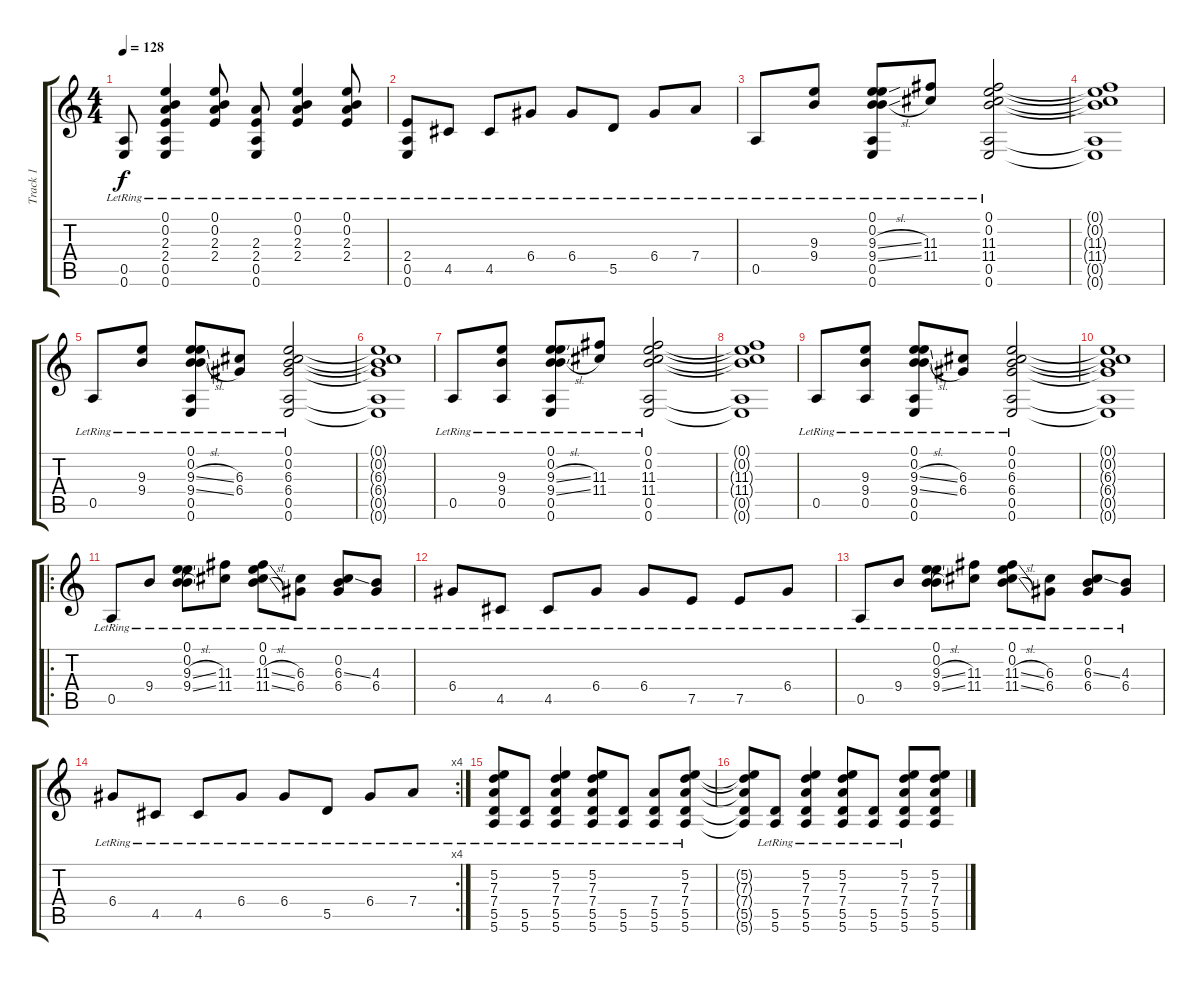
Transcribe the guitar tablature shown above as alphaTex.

\track ("Track 1" "Track 1") {instrument acousticguitarsteel}
\staff {score tabs}
\tuning (E4 B3 G3 D3 A2 E2) {hide}
\ts (4 4)
\tempo 128
\clef g2
\ks c
(0.5{lr} 0.6{lr}).8{dy f} (0.1{lr} 0.2{lr} 2.3{lr} 2.4{lr} 0.5{lr} 0.6{lr}).4 (0.1{lr} 0.2{lr} 2.3{lr} 2.4{lr}).8 (2.3{lr} 2.4{lr} 0.5{lr} 0.6{lr}).8 (0.1{lr} 0.2{lr} 2.3{lr} 2.4{lr}).4 (0.1{lr} 0.2{lr} 2.3{lr} 2.4{lr}).8 |
(2.4{lr} 0.5{lr} 0.6{lr}).8 4.5{lr}.8 4.5{lr}.8 6.4{lr}.8 6.4{lr}.8 5.5{lr}.8 6.4{lr}.8 7.4{lr}.8 |
0.5{lr}.8 (9.3{lr} 9.4{lr}).8 (0.1{lr} 0.2{lr} 9.3{sl lr} 9.4{sl lr} 0.5{lr} 0.6{lr}).8 (11.3{lr} 11.4{lr}).8 (0.1{lr} 0.2{lr} 11.3{lr} 11.4{lr} 0.5{lr} 0.6{lr}).2 |
(0.1{t} 0.2{t} 11.3{t} 11.4{t} 0.5{t} 0.6{t}).1 |
0.5{lr}.8 (9.3{lr} 9.4{lr}).8 (0.1{lr} 0.2{lr} 9.3{sl lr} 9.4{sl lr} 0.5{lr} 0.6{lr}).8 (6.3{lr} 6.4{lr}).8 (0.1{lr} 0.2{lr} 6.3{lr} 6.4{lr} 0.5{lr} 0.6{lr}).2 |
(0.1{t} 0.2{t} 6.3{t} 6.4{t} 0.5{t} 0.6{t}).1 |
0.5{lr}.8 (9.3{lr} 9.4{lr} 0.5{lr}).8 (0.1{lr} 0.2{lr} 9.3{sl lr} 9.4{sl lr} 0.5{lr} 0.6{lr}).8 (11.3{lr} 11.4{lr}).8 (0.1{lr} 0.2{lr} 11.3{lr} 11.4{lr} 0.5{lr} 0.6{lr}).2 |
(0.1{t} 0.2{t} 11.3{t} 11.4{t} 0.5{t} 0.6{t}).1 |
0.5{lr}.8 (9.3{lr} 9.4{lr} 0.5{lr}).8 (0.1{lr} 0.2{lr} 9.3{sl lr} 9.4{sl lr} 0.5{lr} 0.6{lr}).8 (6.3{lr} 6.4{lr}).8 (0.1{lr} 0.2{lr} 6.3{lr} 6.4{lr} 0.5{lr} 0.6{lr}).2 |
(0.1{t} 0.2{t} 6.3{t} 6.4{t} 0.5{t} 0.6{t}).1 |
\ro
0.5{lr}.8 9.4{lr}.8 (0.1{lr} 0.2{lr} 9.3{sl lr} 9.4{sl lr}).8 (11.3{lr} 11.4{lr}).8 (0.1{lr} 0.2{lr} 11.3{sl lr} 11.4{sl lr}).8 (6.3{lr} 6.4{lr}).8 (0.2{lr} 6.3{ss lr} 6.4{lr}).8 (4.3{lr} 6.4{lr}).8 |
6.4{lr}.8 4.5{lr}.8 4.5{lr}.8 6.4{lr}.8 6.4{lr}.8 7.5{lr}.8 7.5{lr}.8 6.4{lr}.8 |
0.5{lr}.8 9.4{lr}.8 (0.1{lr} 0.2{lr} 9.3{sl lr} 9.4{sl lr}).8 (11.3{lr} 11.4{lr}).8 (0.1{lr} 0.2{lr} 11.3{sl lr} 11.4{sl lr}).8 (6.3{lr} 6.4{lr}).8 (0.2{lr} 6.3{ss lr} 6.4{lr}).8 (4.3{lr} 6.4{lr}).8 |
\rc 4
6.4{lr}.8 4.5{lr}.8 4.5{lr}.8 6.4{lr}.8 6.4{lr}.8 5.5{lr}.8 6.4{lr}.8 7.4{lr}.8 |
(5.2{lr} 7.3{lr} 7.4{lr} 5.5{lr} 5.6{lr}).8 (5.5{lr} 5.6{lr}).8 (5.2{lr} 7.3{lr} 7.4{lr} 5.5{lr} 5.6{lr}).4 (5.2{lr} 7.3{lr} 7.4{lr} 5.5{lr} 5.6{lr}).8 (5.5{lr} 5.6{lr}).8 (7.4{lr} 5.5{lr} 5.6{lr}).8 (5.2{lr} 7.3{lr} 7.4{lr} 5.5{lr} 5.6{lr}).8 |
(5.2{t} 7.3{t} 7.4{t} 5.5{t} 5.6{t}).8 (5.5{lr} 5.6{lr}).8 (5.2{lr} 7.3{lr} 7.4{lr} 5.5{lr} 5.6{lr}).4 (5.2{lr} 7.3{lr} 7.4{lr} 5.5{lr} 5.6{lr}).8 (5.5{lr} 5.6{lr}).8 (5.2{lr} 7.3{lr} 7.4{lr} 5.5{lr} 5.6{lr}).8 (5.2 7.3 7.4 5.5 5.6).8
